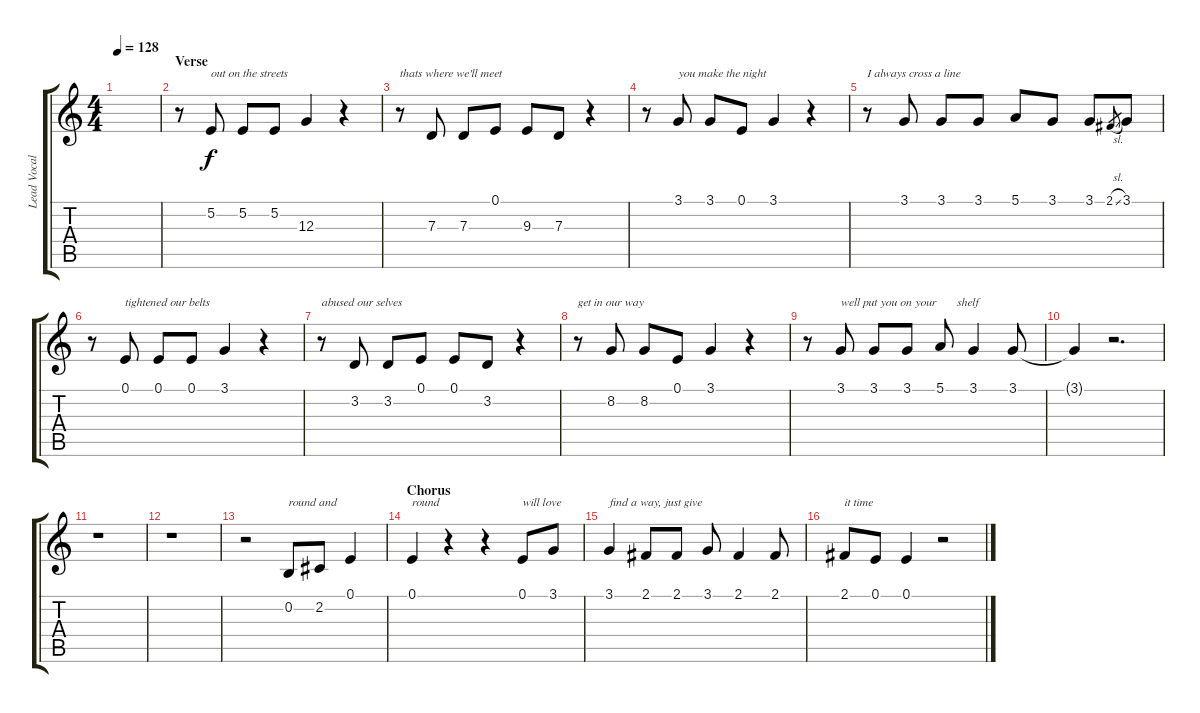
\track ("Lead Vocals" "Lead Vocal") {instrument synthvoice}
\staff {score tabs}
\tuning (E4 B3 G3 D3 A2 E2) {hide}
\ts (4 4)
\tempo 128
\clef g2
\ks c
|
\section ("" "Verse")
r.8 5.2.8{txt "out on the streets"} 5.2.8 5.2.8 12.3.4 r.4 |
r.8{txt "thats where we'll meet"} 7.3.8 7.3.8 0.1.8 9.3.8 7.3.8 r.4 |
r.8 3.1.8{txt "you make the night"} 3.1.8 0.1.8 3.1.4 r.4 |
r.8{txt "I always cross a line"} 3.1.8 3.1.8 3.1.8 5.1.8 3.1.8 3.1.8 2.1{sl}.8{gr} 3.1.8 |
r.8 0.1.8{txt "tightened our belts"} 0.1.8 0.1.8 3.1.4 r.4 |
r.8{txt "abused our selves"} 3.2.8 3.2.8 0.1.8 0.1.8 3.2.8 r.4 |
r.8{txt "get in our way"} 8.2.8 8.2.8 0.1.8 3.1.4 r.4 |
r.8 3.1.8{txt "well put you on your       shelf"} 3.1.8 3.1.8 5.1.8 3.1.4 3.1.8 |
3.1{t}.4 r.2{d} |
r.1 |
r.1 |
r.2 0.2.8{txt "round and"} 2.2.8 0.1.4 |
\section ("" "Chorus")
0.1.4{txt "round"} r.4 r.4 0.1.8{txt "will love"} 3.1.8 |
3.1.4{txt "find a way, just give"} 2.1.8 2.1.8 3.1.8 2.1.4 2.1.8 |
2.1.8{txt "it time"} 0.1.8 0.1.4 r.2
